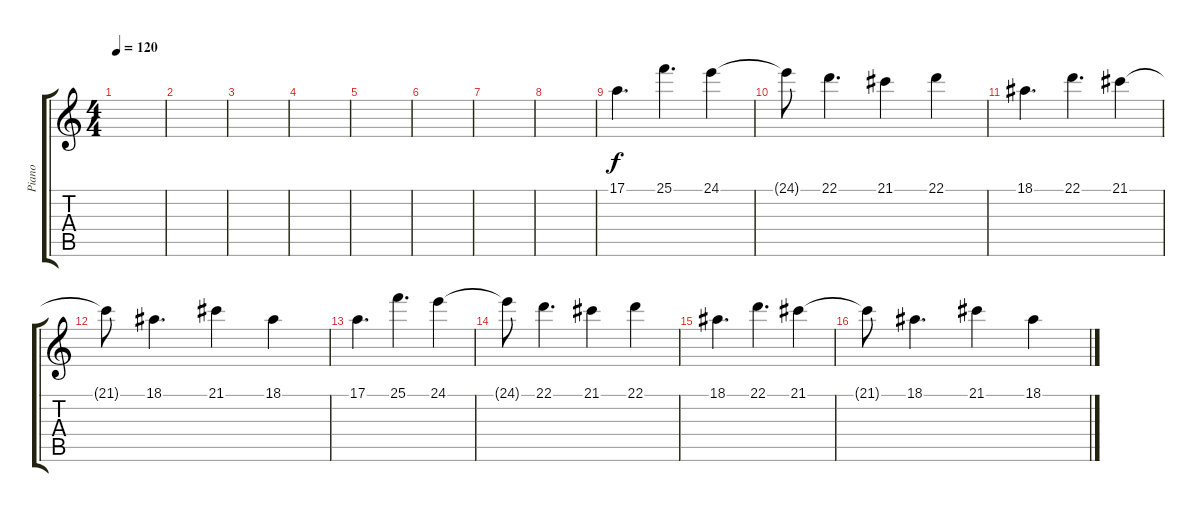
\track ("Piano" "Piano") {instrument acousticgrandpiano}
\staff {score tabs}
\tuning (E4 B3 G3 D3 A2 E2) {hide}
\ts (4 4)
\tempo 120
\clef g2
\ks c
|
|
|
|
|
|
|
|
17.1.4{d} 25.1.4{d} 24.1.4 |
24.1{t}.8 22.1.4{d} 21.1.4 22.1.4 |
18.1.4{d} 22.1.4{d} 21.1.4 |
21.1{t}.8 18.1.4{d} 21.1.4 18.1.4 |
17.1.4{d} 25.1.4{d} 24.1.4 |
24.1{t}.8 22.1.4{d} 21.1.4 22.1.4 |
18.1.4{d} 22.1.4{d} 21.1.4 |
21.1{t}.8 18.1.4{d} 21.1.4 18.1.4
